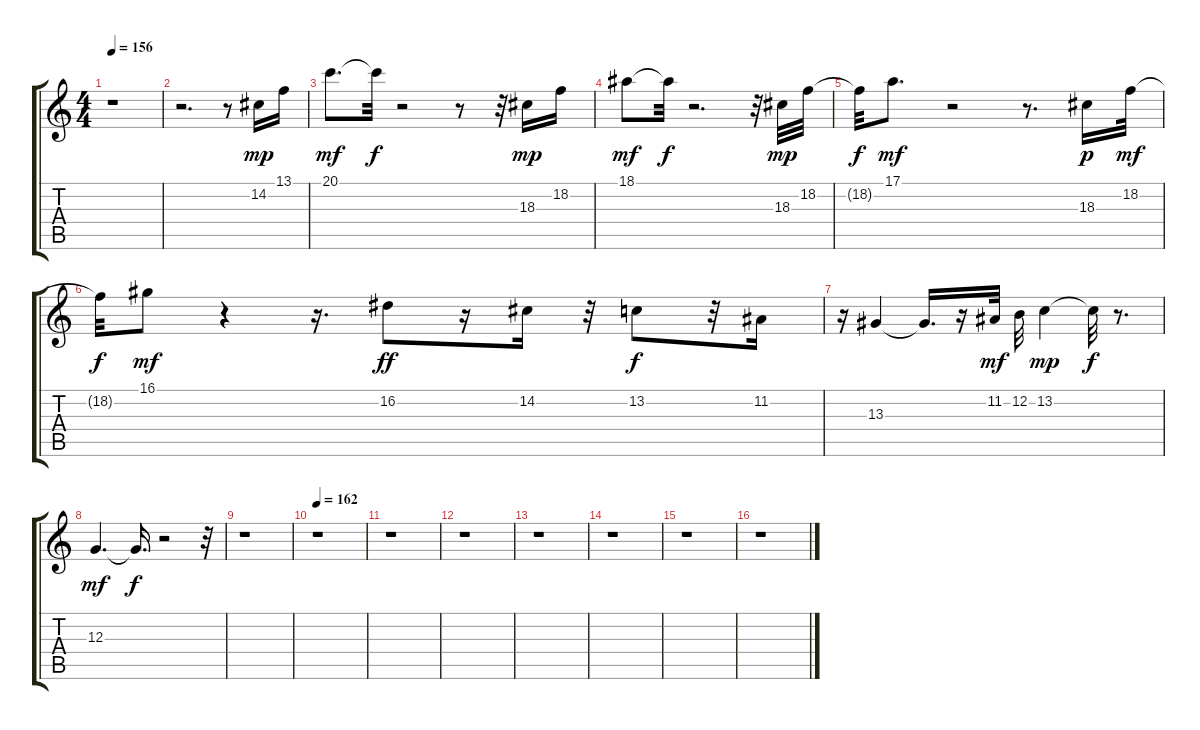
\track "" {instrument acousticgrandpiano}
\staff {score tabs}
\tuning (E4 B3 G3 D3 A2 E2) {hide}
\ts (4 4)
\tempo 156
\clef g2
\ks c
r.1{dy mp} |
r.2{d} r.8 14.2.16 13.1.16 |
20.1.8{d dy mf} 20.1{t}.32{dy f} r.2 r.8 r.32 18.3.16{dy mp} 18.2.16 |
18.1.8{dy mf} 18.1{t}.32{dy f} r.2{d} r.32 18.3.32{dy mp} 18.2.32 |
18.2{t}.32{dy f} 17.1.8{d dy mf} r.2 r.8{d} 18.3.16{dy p} 18.2.32{dy mf} |
18.2{t}.32{dy f} 16.1.8{dy mf} r.4 r.16{d} 16.2.8{dy ff} r.16 14.2.16 r.32 13.2.8{dy f} r.32 11.2.16 |
r.16 13.3.4 13.3{t}.16{d} r.16 11.2.32{dy mf} 12.2.32 13.2.4{dy mp} 13.2{t}.32{dy f} r.8{d} |
12.3.4{d dy mf} 12.3{t}.16{d dy f} r.2 r.32 |
r.1 |
\tempo 162
r.1 |
r.1 |
r.1 |
r.1 |
r.1 |
r.1 |
r.1
